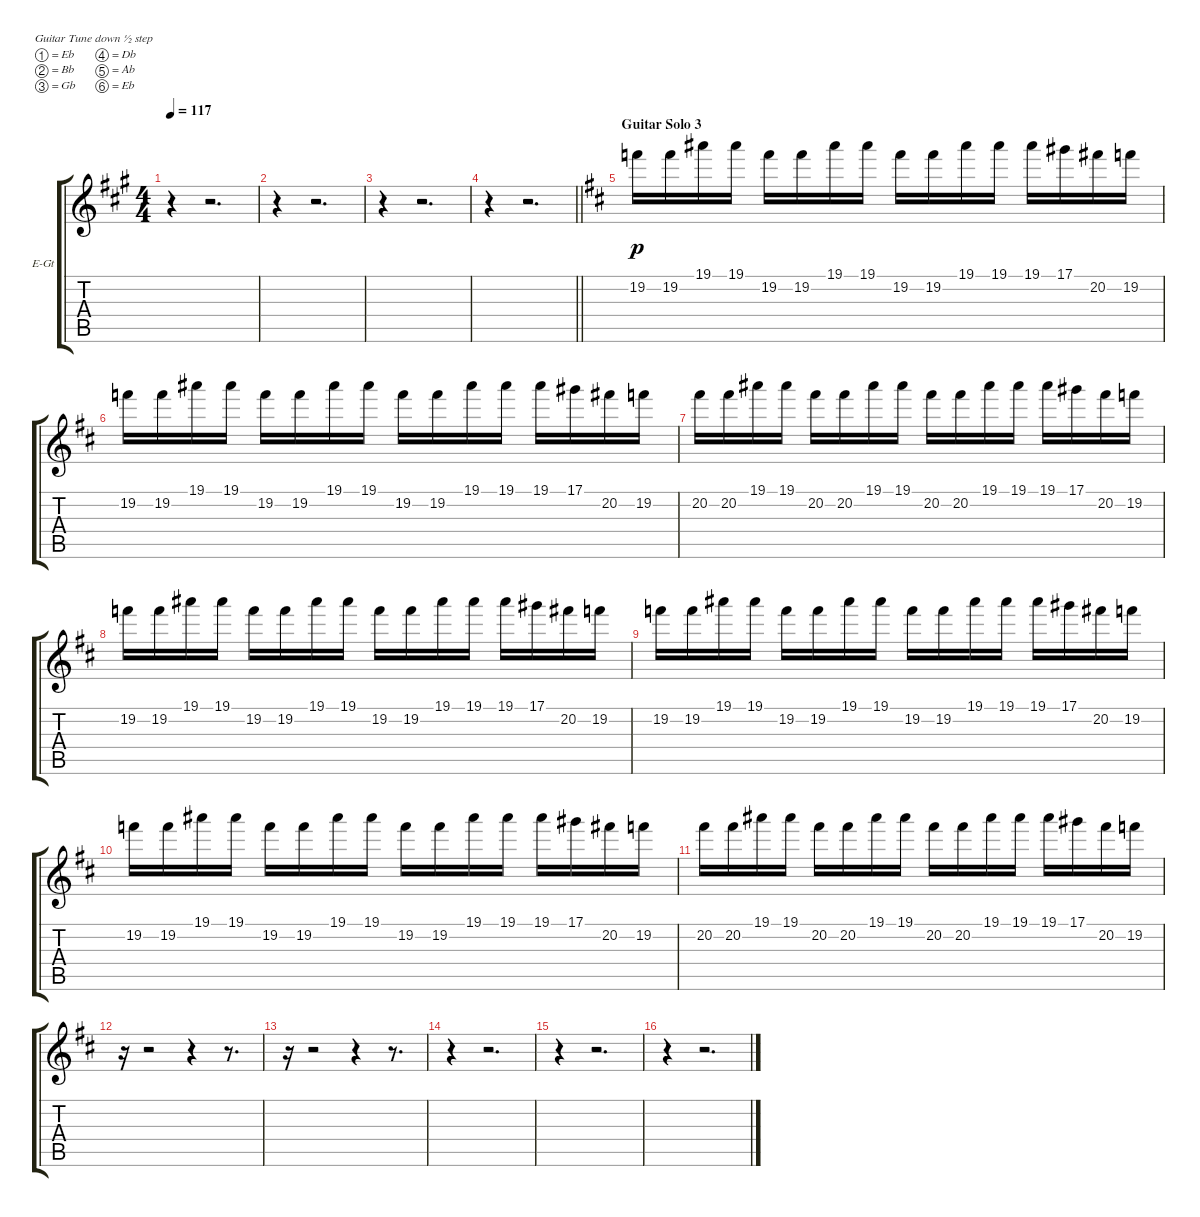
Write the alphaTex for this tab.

\bracketExtendMode groupsimilarinstruments
\firstSystemTrackNameOrientation horizontal
\otherSystemsTrackNameOrientation horizontal
\track ("Гитара 3" "E-Gt") {instrument distortionguitar}
\staff {score tabs}
\tuning (Eb4 Bb3 Gb3 Db3 Ab2 Eb2)
\ts (4 4)
\tempo 117
\clef g2
\ks f#minor
r.4{dy f} r.2{d} |
r.4 r.2{d} |
r.4 r.2{d} |
\barLineRight lightlight
r.4 r.2{d} |
\section ("" "Guitar Solo 3")
\ks bminor
19.2.16{dy p} 19.2.16 19.1.16 19.1.16 19.2.16 19.2.16 19.1.16 19.1.16 19.2.16 19.2.16 19.1.16 19.1.16 19.1.16 17.1.16 20.2.16 19.2.16 |
19.2.16 19.2.16 19.1.16 19.1.16 19.2.16 19.2.16 19.1.16 19.1.16 19.2.16 19.2.16 19.1.16 19.1.16 19.1.16 17.1.16 20.2.16 19.2.16 |
20.2.16 20.2.16 19.1.16 19.1.16 20.2.16 20.2.16 19.1.16 19.1.16 20.2.16 20.2.16 19.1.16 19.1.16 19.1.16 17.1.16 20.2.16 19.2.16 |
19.2.16 19.2.16 19.1.16 19.1.16 19.2.16 19.2.16 19.1.16 19.1.16 19.2.16 19.2.16 19.1.16 19.1.16 19.1.16 17.1.16 20.2.16 19.2.16 |
19.2.16 19.2.16 19.1.16 19.1.16 19.2.16 19.2.16 19.1.16 19.1.16 19.2.16 19.2.16 19.1.16 19.1.16 19.1.16 17.1.16 20.2.16 19.2.16 |
19.2.16 19.2.16 19.1.16 19.1.16 19.2.16 19.2.16 19.1.16 19.1.16 19.2.16 19.2.16 19.1.16 19.1.16 19.1.16 17.1.16 20.2.16 19.2.16 |
20.2.16 20.2.16 19.1.16 19.1.16 20.2.16 20.2.16 19.1.16 19.1.16 20.2.16 20.2.16 19.1.16 19.1.16 19.1.16 17.1.16 20.2.16 19.2.16 |
r.16 r.2 r.4 r.8{d} |
r.16 r.2 r.4 r.8{d} |
r.4 r.2{d} |
r.4 r.2{d} |
r.4 r.2{d}
